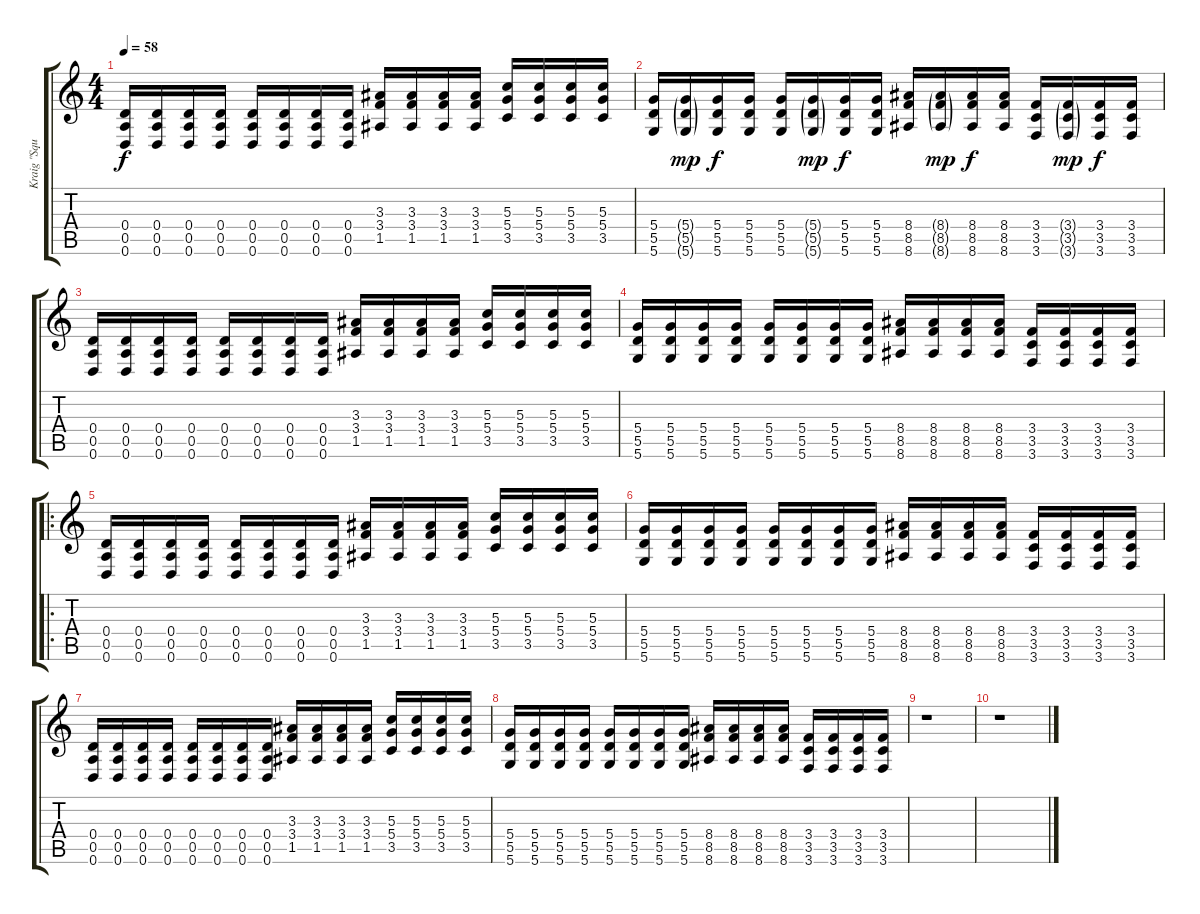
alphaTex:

\track ("Kraig \"Squirrel\" Tyler " "Kraig \"Squ") {instrument distortionguitar}
\staff {score tabs}
\tuning (E4 B3 G3 D3 A2 D2) {hide}
\ts (4 4)
\tempo 58
\clef g2
\ks c
(0.4 0.5 0.6).16{dy f} (0.4 0.5 0.6).16 (0.4 0.5 0.6).16 (0.4 0.5 0.6).16 (0.4 0.5 0.6).16 (0.4 0.5 0.6).16 (0.4 0.5 0.6).16 (0.4 0.5 0.6).16 (3.3 3.4 1.5).16 (3.3 3.4 1.5).16 (3.3 3.4 1.5).16 (3.3 3.4 1.5).16 (5.3 5.4 3.5).16 (5.3 5.4 3.5).16 (5.3 5.4 3.5).16 (5.3 5.4 3.5).16 |
(5.4 5.5 5.6).16 (5.4{g} 5.5{g} 5.6{g}).16{dy mp} (5.4 5.5 5.6).16{dy f} (5.4 5.5 5.6).16 (5.4 5.5 5.6).16 (5.4{g} 5.5{g} 5.6{g}).16{dy mp} (5.4 5.5 5.6).16{dy f} (5.4 5.5 5.6).16 (8.4 8.5 8.6).16 (8.4{g} 8.5{g} 8.6{g}).16{dy mp} (8.4 8.5 8.6).16{dy f} (8.4 8.5 8.6).16 (3.4 3.5 3.6).16 (3.4{g} 3.5{g} 3.6{g}).16{dy mp} (3.4 3.5 3.6).16{dy f} (3.4 3.5 3.6).16 |
(0.4 0.5 0.6).16{volume 14 instrument distortionguitar} (0.4 0.5 0.6).16 (0.4 0.5 0.6).16 (0.4 0.5 0.6).16 (0.4 0.5 0.6).16 (0.4 0.5 0.6).16 (0.4 0.5 0.6).16 (0.4 0.5 0.6).16 (3.3 3.4 1.5).16 (3.3 3.4 1.5).16 (3.3 3.4 1.5).16 (3.3 3.4 1.5).16 (5.3 5.4 3.5).16 (5.3 5.4 3.5).16 (5.3 5.4 3.5).16 (5.3 5.4 3.5).16 |
(5.4 5.5 5.6).16 (5.4 5.5 5.6).16 (5.4 5.5 5.6).16 (5.4 5.5 5.6).16 (5.4 5.5 5.6).16 (5.4 5.5 5.6).16 (5.4 5.5 5.6).16 (5.4 5.5 5.6).16 (8.4 8.5 8.6).16 (8.4 8.5 8.6).16 (8.4 8.5 8.6).16 (8.4 8.5 8.6).16 (3.4 3.5 3.6).16 (3.4 3.5 3.6).16 (3.4 3.5 3.6).16 (3.4 3.5 3.6).16 |
\ro
(0.4 0.5 0.6).16{volume 14 instrument distortionguitar} (0.4 0.5 0.6).16 (0.4 0.5 0.6).16 (0.4 0.5 0.6).16 (0.4 0.5 0.6).16 (0.4 0.5 0.6).16 (0.4 0.5 0.6).16 (0.4 0.5 0.6).16 (3.3 3.4 1.5).16 (3.3 3.4 1.5).16 (3.3 3.4 1.5).16 (3.3 3.4 1.5).16 (5.3 5.4 3.5).16 (5.3 5.4 3.5).16 (5.3 5.4 3.5).16 (5.3 5.4 3.5).16 |
(5.4 5.5 5.6).16 (5.4 5.5 5.6).16 (5.4 5.5 5.6).16 (5.4 5.5 5.6).16 (5.4 5.5 5.6).16 (5.4 5.5 5.6).16 (5.4 5.5 5.6).16 (5.4 5.5 5.6).16 (8.4 8.5 8.6).16 (8.4 8.5 8.6).16 (8.4 8.5 8.6).16 (8.4 8.5 8.6).16 (3.4 3.5 3.6).16 (3.4 3.5 3.6).16 (3.4 3.5 3.6).16 (3.4 3.5 3.6).16 |
(0.4 0.5 0.6).16 (0.4 0.5 0.6).16 (0.4 0.5 0.6).16 (0.4 0.5 0.6).16 (0.4 0.5 0.6).16 (0.4 0.5 0.6).16 (0.4 0.5 0.6).16 (0.4 0.5 0.6).16 (3.3 3.4 1.5).16 (3.3 3.4 1.5).16 (3.3 3.4 1.5).16 (3.3 3.4 1.5).16 (5.3 5.4 3.5).16 (5.3 5.4 3.5).16 (5.3 5.4 3.5).16 (5.3 5.4 3.5).16 |
(5.4 5.5 5.6).16 (5.4 5.5 5.6).16 (5.4 5.5 5.6).16 (5.4 5.5 5.6).16 (5.4 5.5 5.6).16 (5.4 5.5 5.6).16 (5.4 5.5 5.6).16 (5.4 5.5 5.6).16 (8.4 8.5 8.6).16 (8.4 8.5 8.6).16 (8.4 8.5 8.6).16 (8.4 8.5 8.6).16 (3.4 3.5 3.6).16 (3.4 3.5 3.6).16 (3.4 3.5 3.6).16 (3.4 3.5 3.6).16 |
r.1 |
r.1
